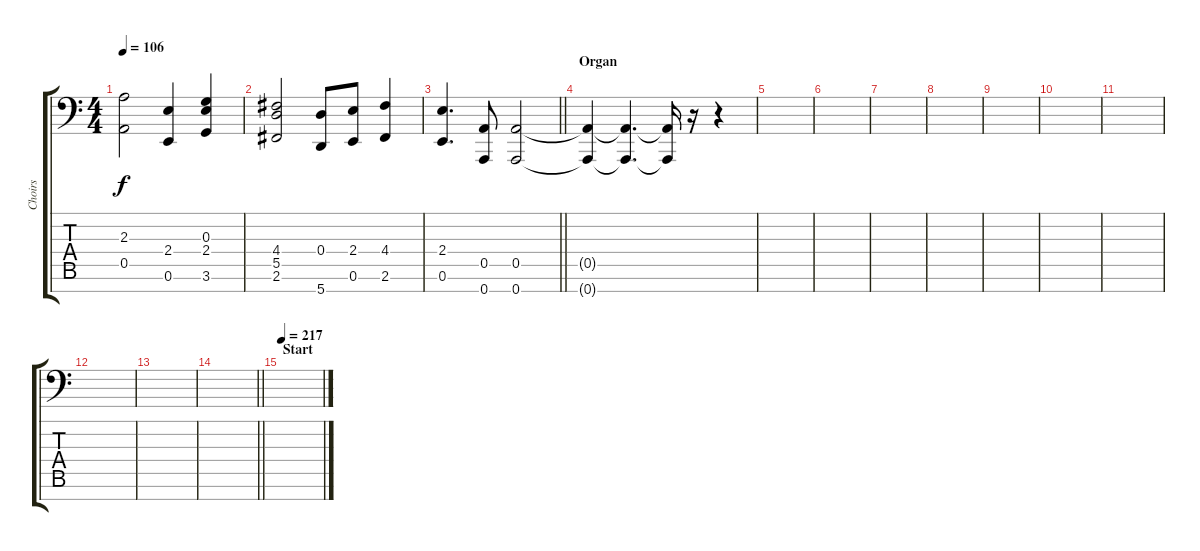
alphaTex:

\track ("Choirs" "Choirs") {instrument choiraahs}
\staff {score tabs}
\tuning (E4 B3 G3 D3 A2 E2 A1) {hide}
\ts (4 4)
\tempo 106
\clef f4
\ks c
(2.3 0.5).2{dy f} (2.4 0.6).4 (0.3 2.4 3.6).4 |
(4.4 5.5 2.6).2 (0.4 5.7).8 (2.4 0.6).8 (4.4 2.6).4 |
\barLineRight lightlight
(2.4 0.6).4{d} (0.5 0.7).8 (0.5 0.7).2 |
\section ("" "Organ")
(0.5{t} 0.7{t}).4 (0.5{t} 0.7{t}).4{d} (0.5{t} 0.7{t}).16 r.16 r.4 |
|
|
|
|
|
|
|
|
|
\barLineRight lightlight
|
\section ("" "Start")
\tempo 217
